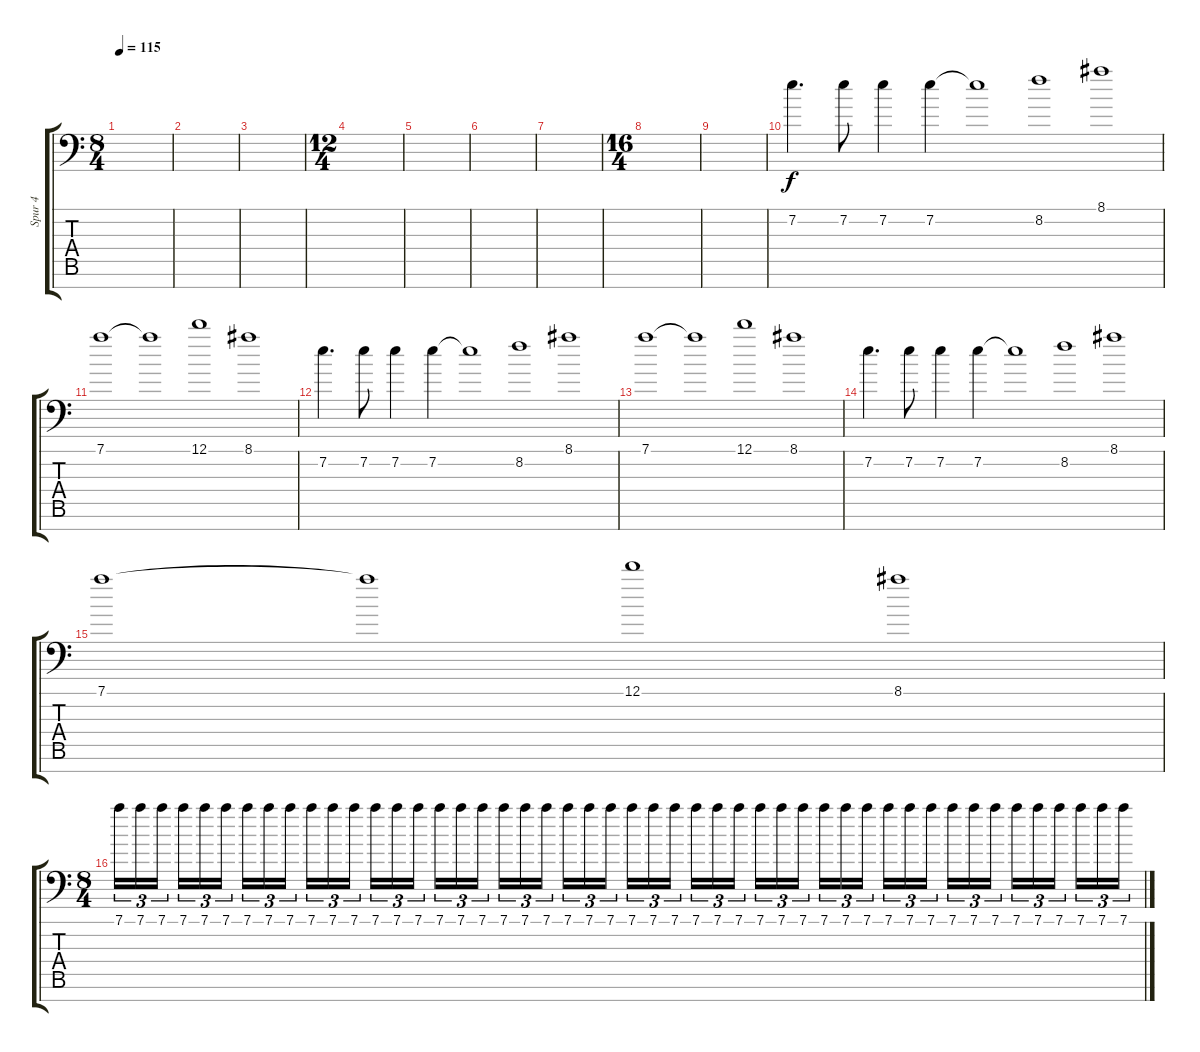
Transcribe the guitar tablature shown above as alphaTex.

\track ("Spur 4" "Spur 4") {instrument distortionguitar}
\staff {score tabs}
\tuning (D4 A3 F3 C3 G2 D2 A1) {hide}
\ts (8 4)
\tempo 115
\clef f4
\ks c
|
|
|
\ts (12 4)
|
|
|
|
\ts (16 4)
|
|
7.2.4{d} 7.2.8 7.2.4 7.2.4 7.2{t}.1 8.2.1 8.1.1 |
7.1.1 7.1{t}.1 12.1.1 8.1.1 |
7.2.4{d} 7.2.8 7.2.4 7.2.4 7.2{t}.1 8.2.1 8.1.1 |
7.1.1 7.1{t}.1 12.1.1 8.1.1 |
7.2.4{d} 7.2.8 7.2.4 7.2.4 7.2{t}.1 8.2.1 8.1.1 |
7.1.1 7.1{t}.1 12.1.1 8.1.1 |
\ts (8 4)
7.1.16{tu (3 2)} 7.1.16{tu (3 2)} 7.1.16{tu (3 2) beam splitsecondary} 7.1.16{tu (3 2)} 7.1.16{tu (3 2)} 7.1.16{tu (3 2)} 7.1.16{tu (3 2)} 7.1.16{tu (3 2)} 7.1.16{tu (3 2) beam splitsecondary} 7.1.16{tu (3 2)} 7.1.16{tu (3 2)} 7.1.16{tu (3 2)} 7.1.16{tu (3 2)} 7.1.16{tu (3 2)} 7.1.16{tu (3 2) beam splitsecondary} 7.1.16{tu (3 2)} 7.1.16{tu (3 2)} 7.1.16{tu (3 2)} 7.1.16{tu (3 2)} 7.1.16{tu (3 2)} 7.1.16{tu (3 2) beam splitsecondary} 7.1.16{tu (3 2)} 7.1.16{tu (3 2)} 7.1.16{tu (3 2)} 7.1.16{tu (3 2)} 7.1.16{tu (3 2)} 7.1.16{tu (3 2) beam splitsecondary} 7.1.16{tu (3 2)} 7.1.16{tu (3 2)} 7.1.16{tu (3 2)} 7.1.16{tu (3 2)} 7.1.16{tu (3 2)} 7.1.16{tu (3 2) beam splitsecondary} 7.1.16{tu (3 2)} 7.1.16{tu (3 2)} 7.1.16{tu (3 2)} 7.1.16{tu (3 2)} 7.1.16{tu (3 2)} 7.1.16{tu (3 2) beam splitsecondary} 7.1.16{tu (3 2)} 7.1.16{tu (3 2)} 7.1.16{tu (3 2)} 7.1.16{tu (3 2)} 7.1.16{tu (3 2)} 7.1.16{tu (3 2) beam splitsecondary} 7.1.16{tu (3 2)} 7.1.16{tu (3 2)} 7.1.16{tu (3 2)}
